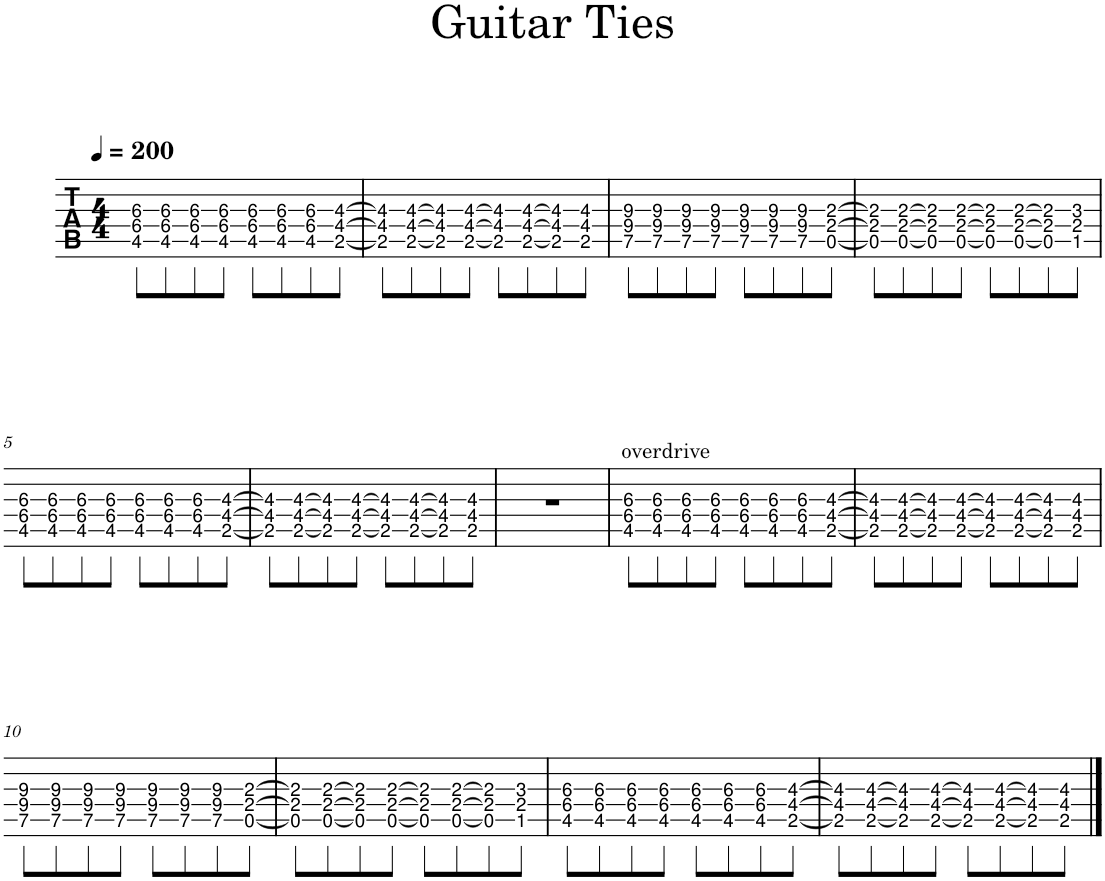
**kern
*part1
*staff1
*I"Electric Guitar 1
*I'El. Guit. 1
*stria6
*
*k[f#]
*M4/4
*MM200
=1
8C#\ 8G#\ 8c#\L
8C#\ 8G#\ 8c#\
8C#\ 8G#\ 8c#\
8C#\ 8G#\ 8c#\J
8C#\ 8G#\ 8c#\L
8C#\ 8G#\ 8c#\
8C#\ 8G#\ 8c#\
[8BB\ [8F#\ [8B\J
=2
8BB\] 8F#\] 8B\]L
[8BB\ [8F#\ [8B\
8BB\] 8F#\] 8B\]
[8BB\ [8F#\ [8B\J
8BB\] 8F#\] 8B\]L
[8BB\ [8F#\ [8B\
8BB\] 8F#\] 8B\]
8BB\ 8F#\ 8B\J
=3
8E\ 8B\ 8e\L
8E\ 8B\ 8e\
8E\ 8B\ 8e\
8E\ 8B\ 8e\J
8E\ 8B\ 8e\L
8E\ 8B\ 8e\
8E\ 8B\ 8e\
[8AA\ [8E\ [8A\J
=4
8AA\] 8E\] 8A\]L
[8AA\ [8E\ [8A\
8AA\] 8E\] 8A\]
[8AA\ [8E\ [8A\J
8AA\] 8E\] 8A\]L
[8AA\ [8E\ [8A\
8AA\] 8E\] 8A\]
8AA#\ 8E\ 8A#\J
!!LO:LB:g=z
=5
8C#\ 8G#\ 8c#\L
8C#\ 8G#\ 8c#\
8C#\ 8G#\ 8c#\
8C#\ 8G#\ 8c#\J
8C#\ 8G#\ 8c#\L
8C#\ 8G#\ 8c#\
8C#\ 8G#\ 8c#\
[8BB\ [8F#\ [8B\J
=6
8BB\] 8F#\] 8B\]L
[8BB\ [8F#\ [8B\
8BB\] 8F#\] 8B\]
[8BB\ [8F#\ [8B\J
8BB\] 8F#\] 8B\]L
[8BB\ [8F#\ [8B\
8BB\] 8F#\] 8B\]
8BB\ 8F#\ 8B\J
=7
1r
=8
!LO:TX:a:t=overdrive
8C#\ 8G#\ 8c#\L
8C#\ 8G#\ 8c#\
8C#\ 8G#\ 8c#\
8C#\ 8G#\ 8c#\J
8C#\ 8G#\ 8c#\L
8C#\ 8G#\ 8c#\
8C#\ 8G#\ 8c#\
[8BB\ [8F#\ [8B\J
=9
8BB\] 8F#\] 8B\]L
[8BB\ [8F#\ [8B\
8BB\] 8F#\] 8B\]
[8BB\ [8F#\ [8B\J
8BB\] 8F#\] 8B\]L
[8BB\ [8F#\ [8B\
8BB\] 8F#\] 8B\]
8BB\ 8F#\ 8B\J
!!LO:LB:g=z
=10
8E\ 8B\ 8e\L
8E\ 8B\ 8e\
8E\ 8B\ 8e\
8E\ 8B\ 8e\J
8E\ 8B\ 8e\L
8E\ 8B\ 8e\
8E\ 8B\ 8e\
[8AA\ [8E\ [8A\J
=11
8AA\] 8E\] 8A\]L
[8AA\ [8E\ [8A\
8AA\] 8E\] 8A\]
[8AA\ [8E\ [8A\J
8AA\] 8E\] 8A\]L
[8AA\ [8E\ [8A\
8AA\] 8E\] 8A\]
8AA#\ 8E\ 8A#\J
=12
8C#\ 8G#\ 8c#\L
8C#\ 8G#\ 8c#\
8C#\ 8G#\ 8c#\
8C#\ 8G#\ 8c#\J
8C#\ 8G#\ 8c#\L
8C#\ 8G#\ 8c#\
8C#\ 8G#\ 8c#\
[8BB\ [8F#\ [8B\J
=13
8BB\] 8F#\] 8B\]L
[8BB\ [8F#\ [8B\
8BB\] 8F#\] 8B\]
[8BB\ [8F#\ [8B\J
8BB\] 8F#\] 8B\]L
[8BB\ [8F#\ [8B\
8BB\] 8F#\] 8B\]
8BB\ 8F#\ 8B\J
==
*-
